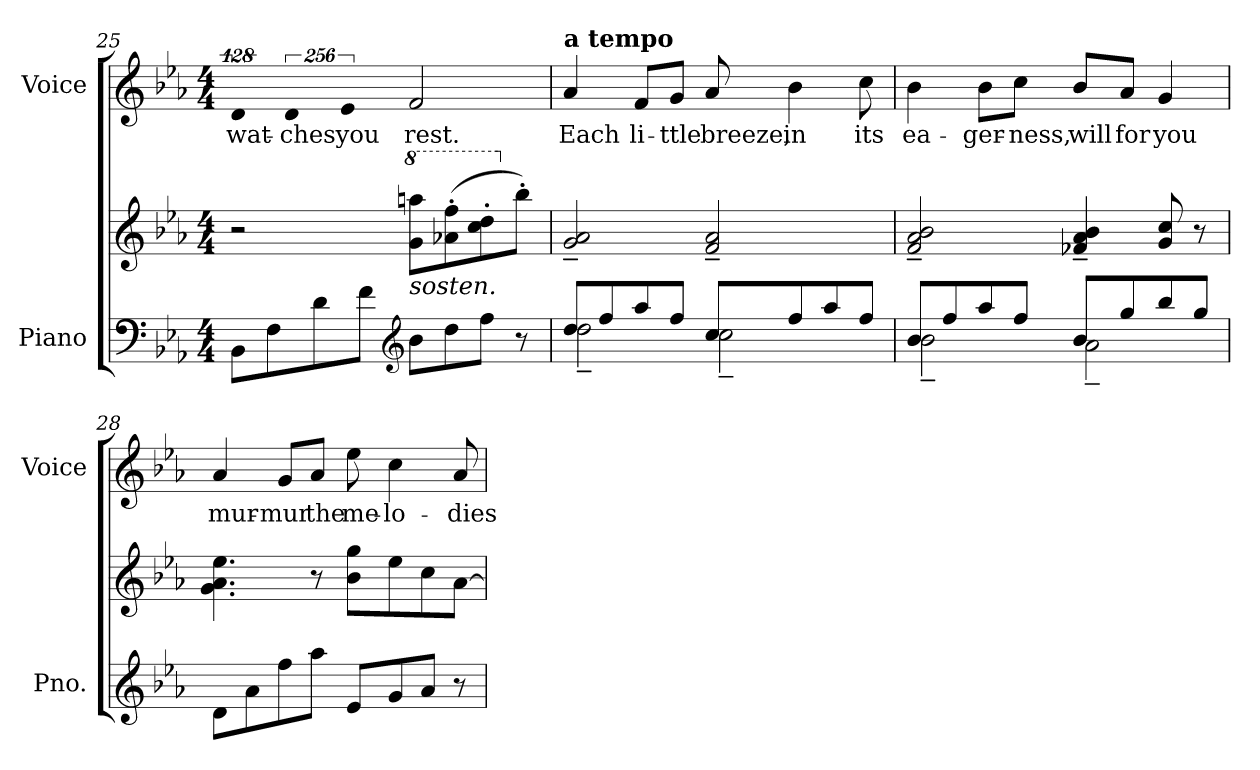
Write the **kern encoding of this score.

**kern	**kern	**kern	**text
*part2	*part2	*part1	*part1
*staff3	*staff2	*staff1	*staff1
*I"Piano	*	*I"Voice	*
*I'Pno.	*	*I'Voice	*
*clefF4	*clefG2	*clefG2	*
*k[b-e-a-]	*k[b-e-a-]	*k[b-e-a-]	*
*E-:	*E-:	*E-:	*
*M4/4	*M4/4	*M4/4	*
=25	=25	=25	=25
!	!	!LO:N:vis=4	!
!	!	!	!LO:LY:b:color=#000000
8BB-i\L	2r	512%85di/	wat-
8Fi\	.	.	.
!	!	!LO:N:vis=4	!
!	!	!	!LO:LY:b:color=#000000
.	.	1024%171di/	-ches
8di\	.	.	.
!	!	!LO:N:vis=4	!
!	!	!	!LO:LY:b:color=#000000
.	.	1024%171e-i/	you
8fi\J	.	.	.
*clefG2	*	*	*
*	*8va	*	*
!	!LO:TX:b:i:t=sosten.	!	!
!	!	!	!LO:LY:b:color=#000000
8b-i\L	8ggi\ 8aaaniL	2fi/	rest.
8ddi\	(8aa-Xi\' 8fffi'	.	.
8ffi\J	8ccci\' 8dddi'	.	.
*	*X8va	*	*
8r	8bb-'i\J)	.	.
!!LO:LB:g=z
=26	=26	=26	=26
*^	*	*	*
!	!	!	!LO:TX:a:B:t=a tempo	!
!	!	!	!	!LO:LY:b:color=#000000
8ddi/L	2dd~i\	2gi/~ 2a-i~	4a-i/	Each
8ffi/	.	.	.	.
!	!	!	!	!LO:LY:b:color=#000000
8aa-i/	.	.	8fi/L	li-
!	!	!	!	!LO:LY:b:color=#000000
8ffi/J	.	.	8gi/J	-ttle
!	!	!	!	!LO:LY:b:color=#000000
8cci/L	2cc~i\	2fi/~ 2a-i~	8a-i/	breeze,
!	!	!	!	!LO:LY:b:color=#000000
8ffi/	.	.	4b-i\	in
8aa-i/	.	.	.	.
!	!	!	!	!LO:LY:b:color=#000000
8ffi/J	.	.	8cci\	its
=27	=27	=27	=27	=27
!	!	!	!	!LO:LY:b:color=#000000
8b-i/L	2b-~i\	2fi/~ 2a-i~ 2b-i~	4b-i\	ea-
8ffi/	.	.	.	.
!	!	!	!	!LO:LY:b:color=#000000
8aa-i/	.	.	8b-i\L	-ger-
!	!	!	!	!LO:LY:b:color=#000000
8ffi/J	.	.	8cci\J	-ness,
!	!	!	!	!LO:LY:b:color=#000000
8b-i/L	2a-~i\	4f-Xi/~ 4a-i~ 4b-i~	8b-i/L	will
!	!	!	!	!LO:LY:b:color=#000000
8ggi/	.	.	8a-i/J	for
!	!	!	!	!LO:LY:b:color=#000000
8bb-i/	.	8gi/ 8cci	4gi/	you
8ggi/J	.	8r	.	.
*v	*v	*	*	*
=28	=28	=28	=28
!	!	!	!LO:LY:b:color=#000000
8di\L	4.gi\ 4.a-i 4.ee-i	4a-i/	mur-
8a-i\	.	.	.
!	!	!	!LO:LY:b:color=#000000
8ffi\	.	8gi/L	-mur
!	!	!	!LO:LY:b:color=#000000
8aa-i\J	8r	8a-i/J	the
!	!	!	!LO:LY:b:color=#000000
8e-i/L	8b-i\ 8ggiL	8ee-i\	me-
!	!	!	!LO:LY:b:color=#000000
8gi/	8ee-i\	4cci\	-lo-
8a-i/J	8cci\	.	.
!	!	!	!LO:LY:b:color=#000000
8r	[>8a-i\J	8a-i/	-dies
=	=	=	=
*-	*-	*-	*-
